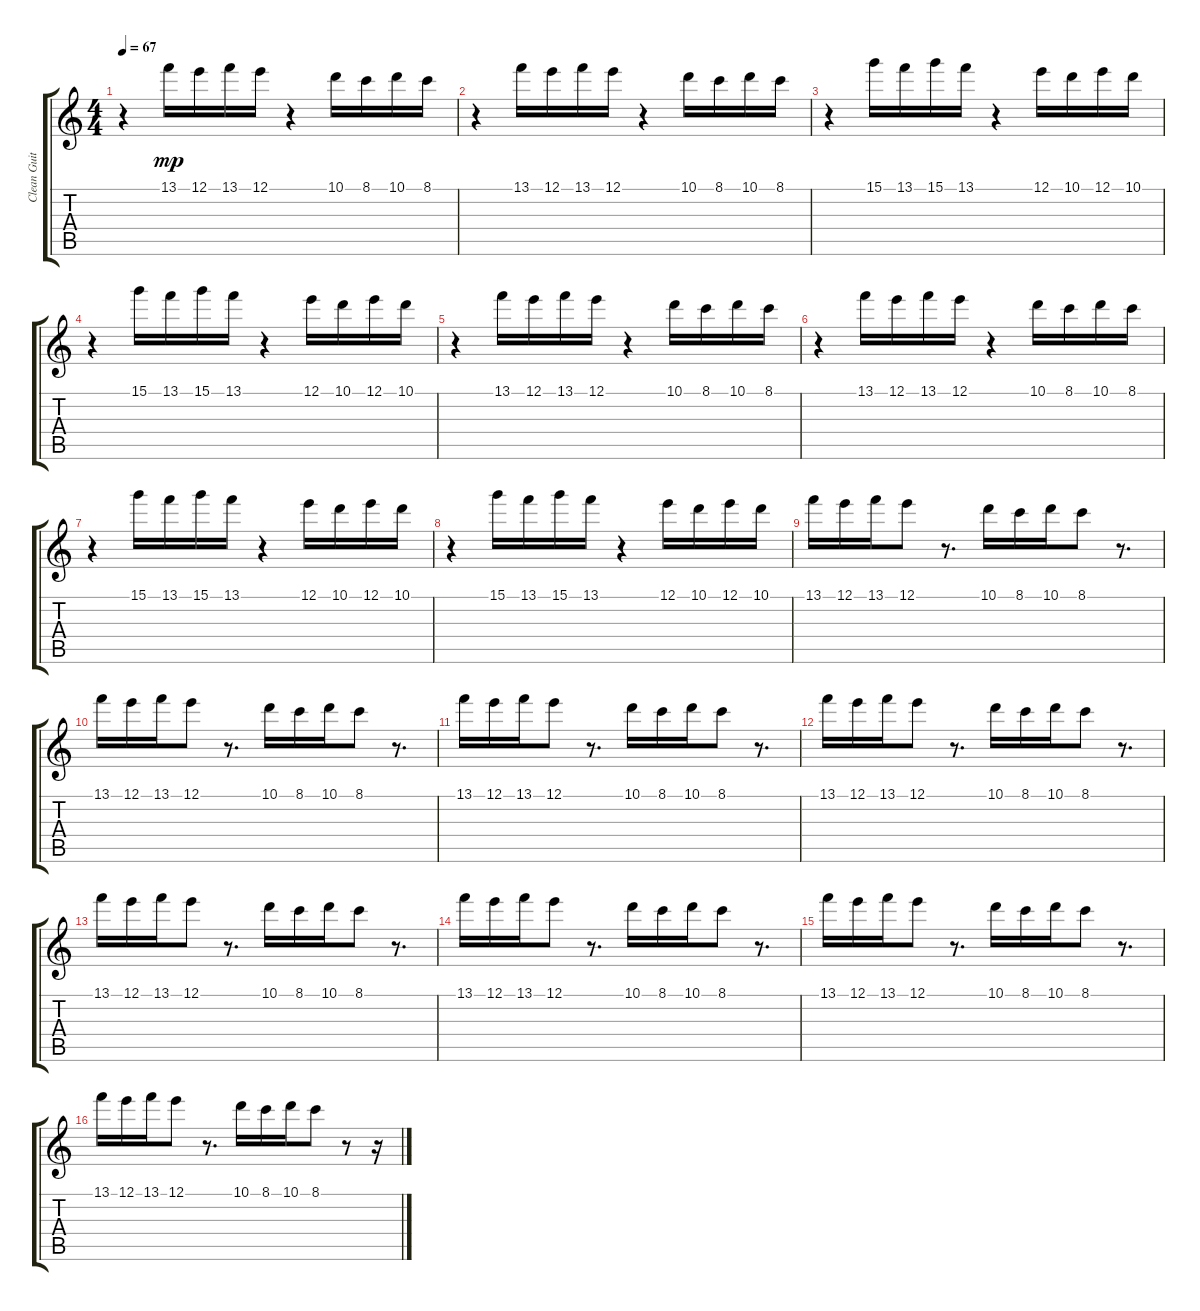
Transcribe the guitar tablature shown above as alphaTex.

\track ("Clean Guitar" "Clean Guit") {instrument electricguitarjazz}
\staff {score tabs}
\tuning (E4 B3 G3 D3 A2 E2) {hide}
\ts (4 4)
\tempo 67
\clef g2
\ks c
r.4{dy f} 13.1.16{dy mp} 12.1.16 13.1.16 12.1.16 r.4 10.1.16 8.1.16 10.1.16 8.1.16 |
r.4 13.1.16 12.1.16 13.1.16 12.1.16 r.4 10.1.16 8.1.16 10.1.16 8.1.16 |
r.4 15.1.16 13.1.16 15.1.16 13.1.16 r.4 12.1.16 10.1.16 12.1.16 10.1.16 |
r.4 15.1.16 13.1.16 15.1.16 13.1.16 r.4 12.1.16 10.1.16 12.1.16 10.1.16 |
r.4 13.1.16 12.1.16 13.1.16 12.1.16 r.4 10.1.16 8.1.16 10.1.16 8.1.16 |
r.4 13.1.16 12.1.16 13.1.16 12.1.16 r.4 10.1.16 8.1.16 10.1.16 8.1.16 |
r.4 15.1.16 13.1.16 15.1.16 13.1.16 r.4 12.1.16 10.1.16 12.1.16 10.1.16 |
r.4 15.1.16 13.1.16 15.1.16 13.1.16 r.4 12.1.16 10.1.16 12.1.16 10.1.16 |
13.1.16 12.1.16 13.1.16 12.1.8 r.8{d} 10.1.16 8.1.16 10.1.16 8.1.8 r.8{d} |
13.1.16 12.1.16 13.1.16 12.1.8 r.8{d} 10.1.16 8.1.16 10.1.16 8.1.8 r.8{d} |
13.1.16 12.1.16 13.1.16 12.1.8 r.8{d} 10.1.16 8.1.16 10.1.16 8.1.8 r.8{d} |
13.1.16 12.1.16 13.1.16 12.1.8 r.8{d} 10.1.16 8.1.16 10.1.16 8.1.8 r.8{d} |
13.1.16 12.1.16 13.1.16 12.1.8 r.8{d} 10.1.16 8.1.16 10.1.16 8.1.8 r.8{d} |
13.1.16 12.1.16 13.1.16 12.1.8 r.8{d} 10.1.16 8.1.16 10.1.16 8.1.8 r.8{d} |
13.1.16 12.1.16 13.1.16 12.1.8 r.8{d} 10.1.16 8.1.16 10.1.16 8.1.8 r.8{d} |
13.1.16 12.1.16 13.1.16 12.1.8 r.8{d} 10.1.16 8.1.16 10.1.16 8.1.8 r.8 r.16
